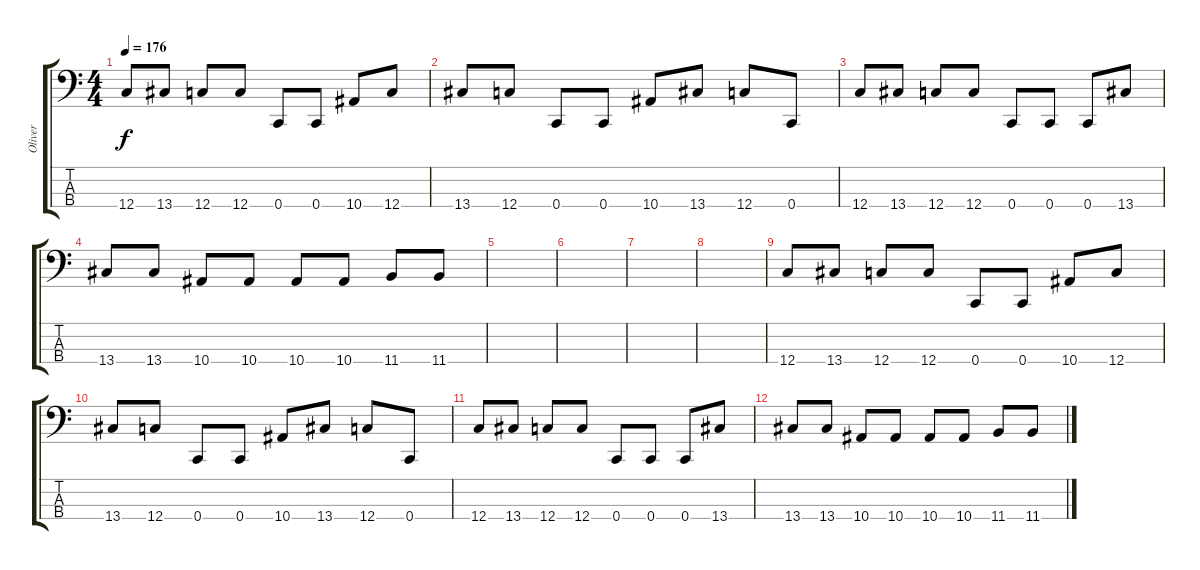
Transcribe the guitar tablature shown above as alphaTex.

\track ("Oliver" "Oliver") {instrument electricbassfinger}
\staff {score tabs}
\tuning (F2 C2 G1 C1) {hide}
\ts (4 4)
\tempo 176
\clef f4
\ks c
12.4.8{dy f} 13.4.8 12.4.8 12.4.8 0.4.8 0.4.8 10.4.8 12.4.8 |
13.4.8 12.4.8 0.4.8 0.4.8 10.4.8 13.4.8 12.4.8 0.4.8 |
12.4.8 13.4.8 12.4.8 12.4.8 0.4.8 0.4.8 0.4.8 13.4.8 |
13.4.8 13.4.8 10.4.8 10.4.8 10.4.8 10.4.8 11.4.8 11.4.8 |
|
|
|
|
12.4.8 13.4.8 12.4.8 12.4.8 0.4.8 0.4.8 10.4.8 12.4.8 |
13.4.8 12.4.8 0.4.8 0.4.8 10.4.8 13.4.8 12.4.8 0.4.8 |
12.4.8 13.4.8 12.4.8 12.4.8 0.4.8 0.4.8 0.4.8 13.4.8 |
13.4.8 13.4.8 10.4.8 10.4.8 10.4.8 10.4.8 11.4.8 11.4.8
